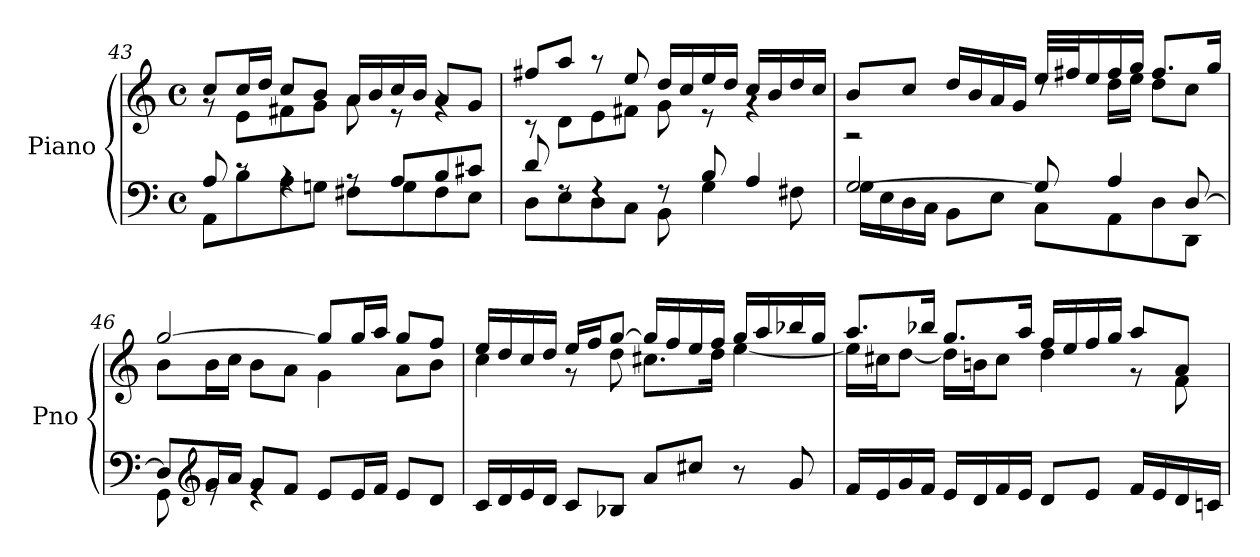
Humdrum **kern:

**kern	**kern
*part1	*part1
*staff2	*staff1
*I"Piano	*
*I'Pno	*
*clefF4	*clefG2
*k[]	*k[]
*M4/4	*M4/4
*met(c)	*met(c)
=43	=43
*^	*^
8A/	8AA\L	8cc/L	8rg
8rc	8B\	16cc/L	8e\L
.	.	16dd/JJ	.
4rA	8A\	8cc/L	8f#X\
.	8Gn\J	8b/J	8g\J
8rA	8F#X\L	16a/LL	8a\
.	.	16b/	.
8A/L	8G\	16cc/	8r
.	.	16b/JJ	.
8B/	8F#\	8a/L	4rg
8c#X/J	8E\J	8g/J	.
!!LO:LB:g=z	!!
=44	=44	=44	=44
8d/	8D\L	8ff#X/L	8r
8rF	8E\	8aa/J	8d\L
4rF	8D\	8r	8e\
.	8C\J	8ee/	8f#X\J
8rF	8BB\	16dd/LL	8g\
.	.	16cc/	.
8B/	4G\	16ee/	8r
.	.	16dd/JJ	.
4A/	.	16cc/LL	4rg
.	.	16b/	.
.	8F#X\	16dd/	.
.	.	16cc/JJ	.
=45	=45	=45	=45
[2G/	16G\LL	8b/L	2r
.	16E\	.	.
.	16D\	8cc/J	.
.	16C\JJ	.	.
.	8BB\L	16dd/LL	.
.	.	16b/	.
.	8E\J	16a/	.
.	.	16g/JJ	.
8G/]	8C\L	32ee/LLL	8rdd
.	.	32ff#X/J	.
.	.	16ee/	.
4A/	8AA\	16ff#/	16dd\LL
.	.	16gg/JJ	16ee\JJ
.	8D\	8.ff#/L	8dd\L
[8D/	8DD\J	.	8cc\J
.	.	16gg/Jk	.
=46	=46	=46	=46
8D/L]	8GG\	[2gg/	8b\L
*clefG2	*	*	*
16g/L	8re	.	16b\L
16a/JJ	.	.	16cc\JJ
8g/L	4re	.	8b\L
8f/J	.	.	8a\J
8e/L	2ryy	8gg/L]	4g\
16e/L	.	16gg/L	.
16f/JJ	.	16aa/JJ	.
8e/L	.	8gg/L	8a\L
8d/J	.	8ff/J	8b\J
*v	*v	*	*
!!LO:LB:g=z	!!
=47	=47	=47
16c/LL	16ee/LL	4cc\
16d/	16dd/	.
16e/	16cc/	.
16d/JJ	16dd/JJ	.
8c/L	16ee/LL	8r
.	16ff/J	.
8B-X/J	[8gg/J	8dd\
8a/L	16gg/LL]	8.cc#X\L
.	16ff/	.
8cc#X/J	16ee/	.
.	16ff/JJ	16dd\Jk
8r	16gg/LL	[4ee\
.	16aa/	.
8g/	16bb-X/	.
.	16gg/JJ	.
=48	=48	=48
16f/LL	8.aa/L	16ee\LL]
16e/	.	16cc#X\J
16g/	.	[8dd\J
16f/JJ	16bb-X/Jk	.
16e/LL	8.gg/L	16dd\LL]
16d/	.	16bn\J
16f/	.	8cc#\J
16e/JJ	16aa/Jk	.
8d/L	16ff/LL	4dd\
.	16ee/	.
8e/J	16ff/	.
.	16gg/JJ	.
16f/LL	8aa/L	8r
16e/	.	.
16d/	8a/J	8f\
16cn/JJ	.	.
*	*v	*v
=	=
*-	*-
